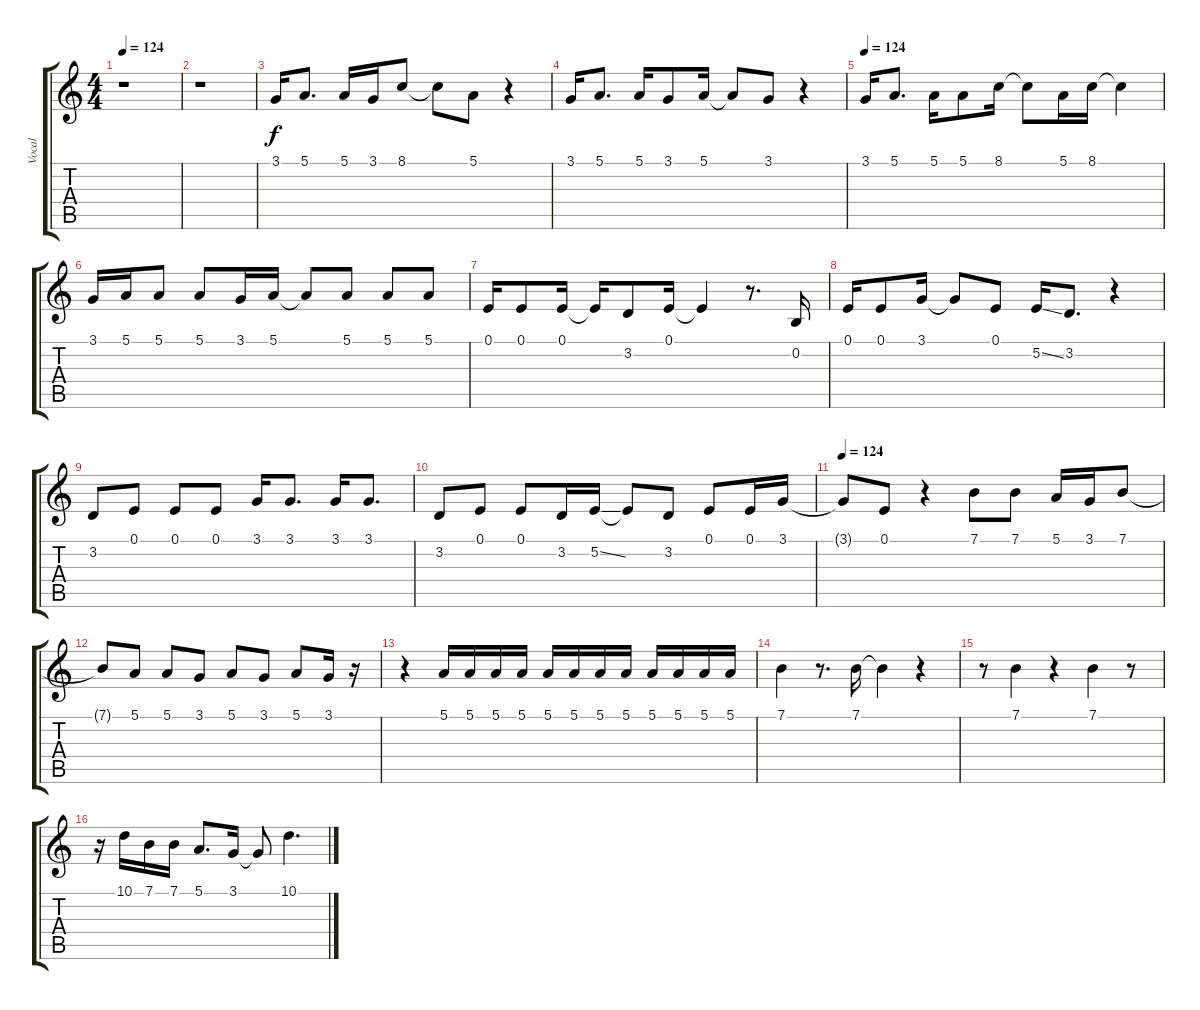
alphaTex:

\track ("Vocal" "Vocal") {instrument lead2sawtooth}
\staff {score tabs}
\tuning (E4 B3 G3 D3 A2 E2) {hide}
\ts (4 4)
\tempo 124
\clef g2
\ks c
r.1{dy f} |
r.1 |
3.1.16 5.1.8{d} 5.1.16 3.1.16 8.1.8 8.1{t}.8 5.1.8 r.4 |
3.1.16 5.1.8{d} 5.1.16 3.1.8 5.1.16 5.1{t}.8 3.1.8 r.4 |
\tempo 124
3.1.16 5.1.8{d} 5.1.16 5.1.8 8.1.16 8.1{t}.8 5.1.16 8.1.16 8.1{t}.4 |
3.1.16 5.1.16 5.1.8 5.1.8 3.1.16 5.1.16 5.1{t}.8 5.1.8 5.1.8 5.1.8 |
0.1.16 0.1.8 0.1.16 0.1{t}.16 3.2.8 0.1.16 0.1{t}.4 r.8{d} 0.2.16 |
0.1.16 0.1.8 3.1.16 3.1{t}.8 0.1.8 5.2{ss}.16 3.2.8{d} r.4 |
3.2.8 0.1.8 0.1.8 0.1.8 3.1.16 3.1.8{d} 3.1.16 3.1.8{d} |
3.2.8 0.1.8 0.1.8 3.2.16 5.2{ss}.16 5.2{t}.8 3.2.8 0.1.8 0.1.16 3.1.16 |
\tempo 124
3.1{t}.8 0.1.8 r.4 7.1.8 7.1.8 5.1.16 3.1.16 7.1.8 |
7.1{t}.8 5.1.8 5.1.8 3.1.8 5.1.8 3.1.8 5.1.8 3.1.16 r.16 |
r.4 5.1.16 5.1.16 5.1.16 5.1.16 5.1.16 5.1.16 5.1.16 5.1.16 5.1.16 5.1.16 5.1.16 5.1.16 |
7.1.4 r.8{d} 7.1.16 7.1{t}.4 r.4 |
r.8 7.1.4 r.4 7.1.4 r.8 |
r.16 10.1.16 7.1.16 7.1.16 5.1.8{d} 3.1.16 3.1{t}.8 10.1.4{d}
